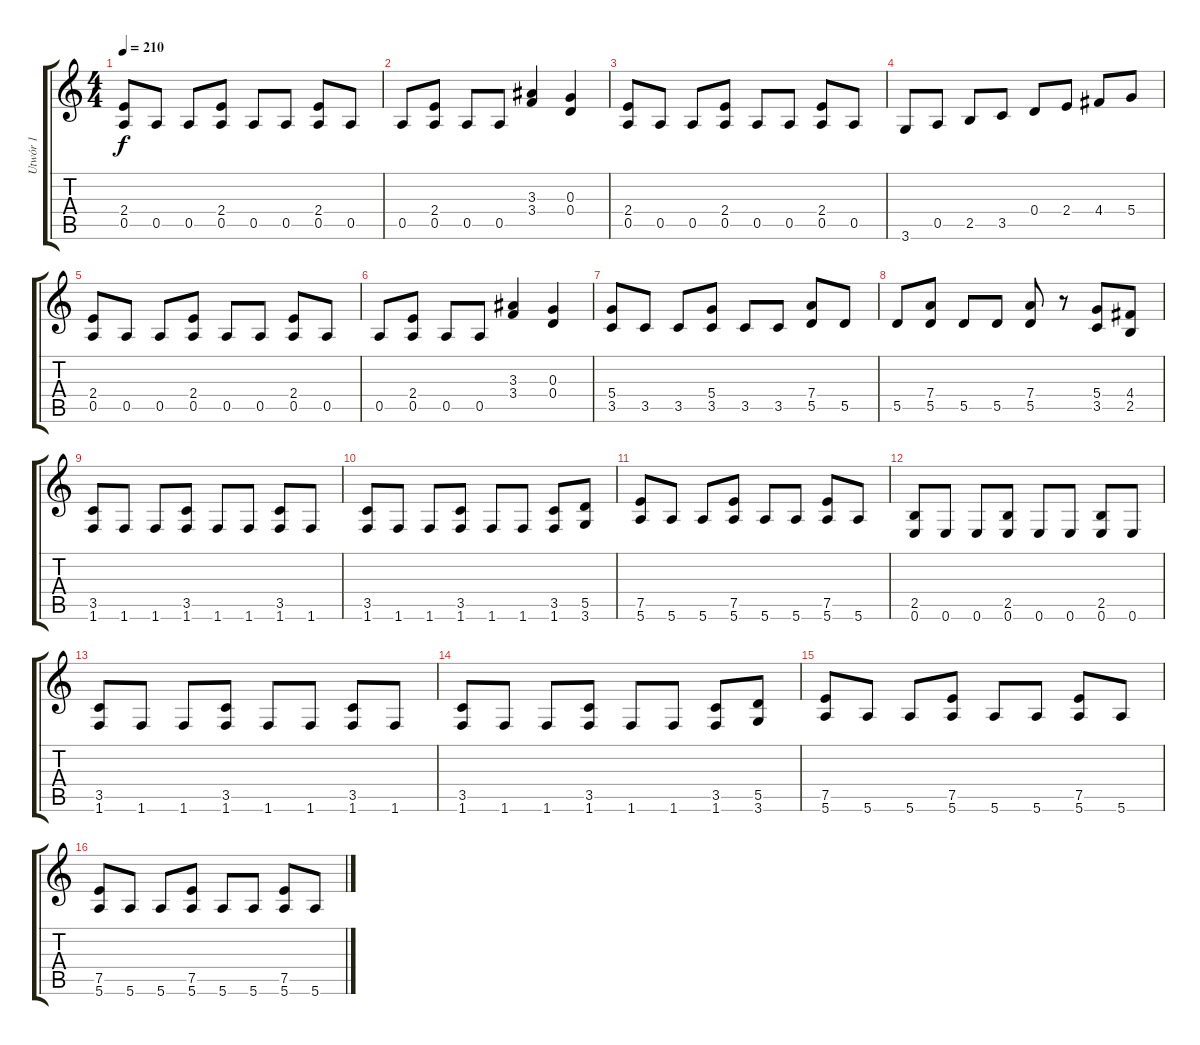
\track ("Utwór 1" "Utwór 1") {instrument overdrivenguitar}
\staff {score tabs}
\tuning (E4 B3 G3 D3 A2 E2) {hide}
\ts (4 4)
\tempo 210
\clef g2
\ks c
(2.4 0.5).8{dy f} 0.5.8 0.5.8 (2.4 0.5).8 0.5.8 0.5.8 (2.4 0.5).8 0.5.8 |
0.5.8 (2.4 0.5).8 0.5.8 0.5.8 (3.3 3.4).4 (0.3 0.4).4 |
(2.4 0.5).8 0.5.8 0.5.8 (2.4 0.5).8 0.5.8 0.5.8 (2.4 0.5).8 0.5.8 |
3.6.8 0.5.8 2.5.8 3.5.8 0.4.8 2.4.8 4.4.8 5.4.8 |
(2.4 0.5).8 0.5.8 0.5.8 (2.4 0.5).8 0.5.8 0.5.8 (2.4 0.5).8 0.5.8 |
0.5.8 (2.4 0.5).8 0.5.8 0.5.8 (3.3 3.4).4 (0.3 0.4).4 |
(5.4 3.5).8 3.5.8 3.5.8 (5.4 3.5).8 3.5.8 3.5.8 (7.4 5.5).8 5.5.8 |
5.5.8 (7.4 5.5).8 5.5.8 5.5.8 (7.4 5.5).8 r.8 (5.4 3.5).8 (4.4 2.5).8 |
(3.5 1.6).8 1.6.8 1.6.8 (3.5 1.6).8 1.6.8 1.6.8 (3.5 1.6).8 1.6.8 |
(3.5 1.6).8 1.6.8 1.6.8 (3.5 1.6).8 1.6.8 1.6.8 (3.5 1.6).8 (5.5 3.6).8 |
(7.5 5.6).8 5.6.8 5.6.8 (7.5 5.6).8 5.6.8 5.6.8 (7.5 5.6).8 5.6.8 |
(2.5 0.6).8 0.6.8 0.6.8 (2.5 0.6).8 0.6.8 0.6.8 (2.5 0.6).8 0.6.8 |
(3.5 1.6).8 1.6.8 1.6.8 (3.5 1.6).8 1.6.8 1.6.8 (3.5 1.6).8 1.6.8 |
(3.5 1.6).8 1.6.8 1.6.8 (3.5 1.6).8 1.6.8 1.6.8 (3.5 1.6).8 (5.5 3.6).8 |
(7.5 5.6).8 5.6.8 5.6.8 (7.5 5.6).8 5.6.8 5.6.8 (7.5 5.6).8 5.6.8 |
(7.5 5.6).8 5.6.8 5.6.8 (7.5 5.6).8 5.6.8 5.6.8 (7.5 5.6).8 5.6.8
